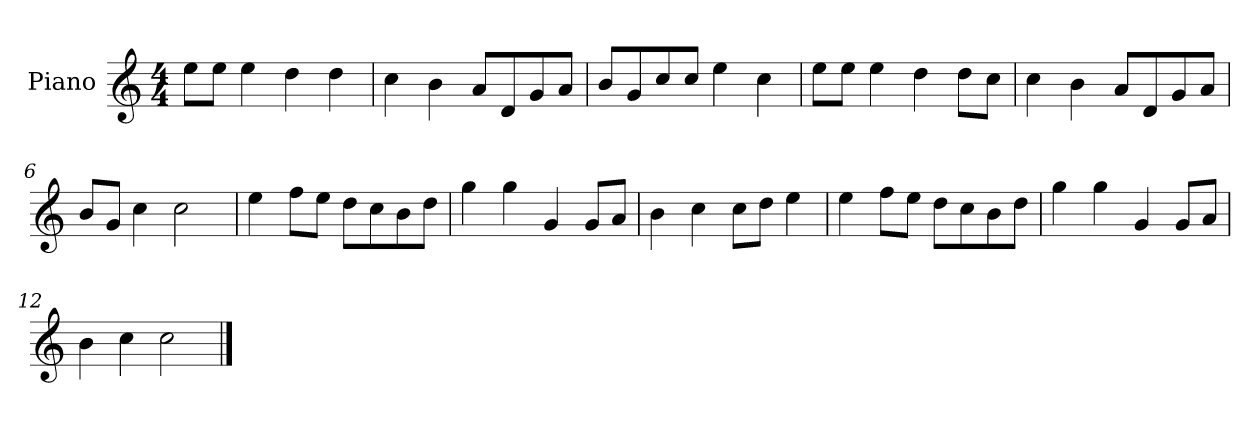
**kern
*part1
*staff1
*I"Piano
*I'P-no
*clefG2
*k[]
*M4/4
*MM90
=1
8ee\L
8ee\J
4ee\
4dd\
4dd\
=2
4cc\
4b\
8a/L
8d/
8g/
8a/J
=3
8b/L
8g/
8cc/
8cc/J
4ee\
4cc\
=4
8ee\L
8ee\J
4ee\
4dd\
8dd\L
8cc\J
=5
4cc\
4b\
8a/L
8d/
8g/
8a/J
=6
8b/L
8g/J
4cc\
2cc\
!!LO:LB:g=z
=7
4ee\
8ff\L
8ee\J
8dd\L
8cc\
8b\
8dd\J
=8
4gg\
4gg\
4g/
8g/L
8a/J
=9
4b\
4cc\
8cc\L
8dd\J
4ee\
=10
4ee\
8ff\L
8ee\J
8dd\L
8cc\
8b\
8dd\J
=11
4gg\
4gg\
4g/
8g/L
8a/J
=12
4b\
4cc\
2cc\
==
*-
